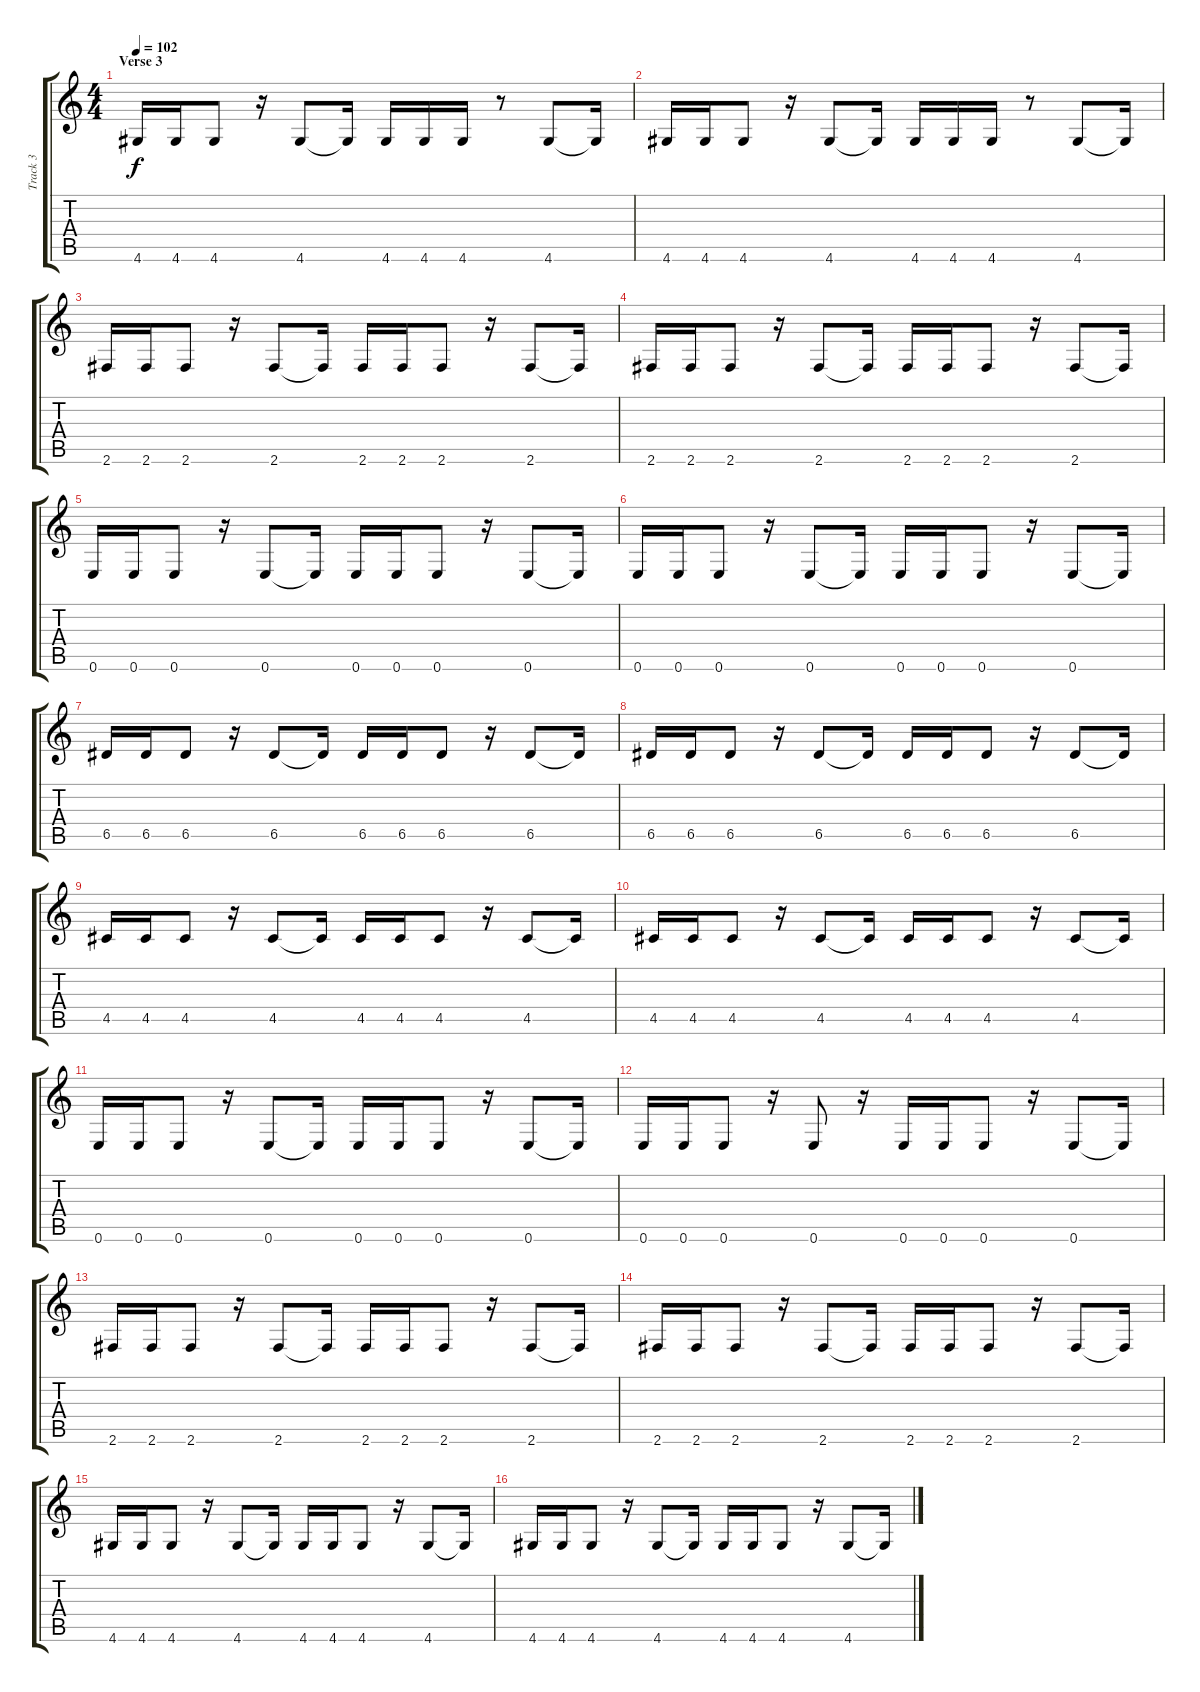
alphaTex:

\track ("Track 3" "Track 3") {instrument electricbassfinger}
\staff {score tabs}
\tuning (E4 B3 G3 D3 A2 E2) {hide}
\ts (4 4)
\section ("" "Verse 3")
\tempo 102
\clef g2
\ks c
4.6.16{dy f} 4.6.16 4.6.8 r.16 4.6.8 4.6{t}.16 4.6.16 4.6.16 4.6.16 r.8 4.6.8 4.6{t}.16 |
4.6.16 4.6.16 4.6.8 r.16 4.6.8 4.6{t}.16 4.6.16 4.6.16 4.6.16 r.8 4.6.8 4.6{t}.16 |
2.6.16 2.6.16 2.6.8 r.16 2.6.8 2.6{t}.16 2.6.16 2.6.16 2.6.8 r.16 2.6.8 2.6{t}.16 |
2.6.16 2.6.16 2.6.8 r.16 2.6.8 2.6{t}.16 2.6.16 2.6.16 2.6.8 r.16 2.6.8 2.6{t}.16 |
0.6.16 0.6.16 0.6.8 r.16 0.6.8 0.6{t}.16 0.6.16 0.6.16 0.6.8 r.16 0.6.8 0.6{t}.16 |
0.6.16 0.6.16 0.6.8 r.16 0.6.8 0.6{t}.16 0.6.16 0.6.16 0.6.8 r.16 0.6.8 0.6{t}.16 |
6.5.16 6.5.16 6.5.8 r.16 6.5.8 6.5{t}.16 6.5.16 6.5.16 6.5.8 r.16 6.5.8 6.5{t}.16 |
6.5.16 6.5.16 6.5.8 r.16 6.5.8 6.5{t}.16 6.5.16 6.5.16 6.5.8 r.16 6.5.8 6.5{t}.16 |
4.5.16 4.5.16 4.5.8 r.16 4.5.8 4.5{t}.16 4.5.16 4.5.16 4.5.8 r.16 4.5.8 4.5{t}.16 |
4.5.16 4.5.16 4.5.8 r.16 4.5.8 4.5{t}.16 4.5.16 4.5.16 4.5.8 r.16 4.5.8 4.5{t}.16 |
0.6.16 0.6.16 0.6.8 r.16 0.6.8 0.6{t}.16 0.6.16 0.6.16 0.6.8 r.16 0.6.8 0.6{t}.16 |
0.6.16 0.6.16 0.6.8 r.16 0.6.8 r.16 0.6.16 0.6.16 0.6.8 r.16 0.6.8 0.6{t}.16 |
2.6.16 2.6.16 2.6.8 r.16 2.6.8 2.6{t}.16 2.6.16 2.6.16 2.6.8 r.16 2.6.8 2.6{t}.16 |
2.6.16 2.6.16 2.6.8 r.16 2.6.8 2.6{t}.16 2.6.16 2.6.16 2.6.8 r.16 2.6.8 2.6{t}.16 |
4.6.16 4.6.16 4.6.8 r.16 4.6.8 4.6{t}.16 4.6.16 4.6.16 4.6.8 r.16 4.6.8 4.6{t}.16 |
4.6.16 4.6.16 4.6.8 r.16 4.6.8 4.6{t}.16 4.6.16 4.6.16 4.6.8 r.16 4.6.8 4.6{t}.16
